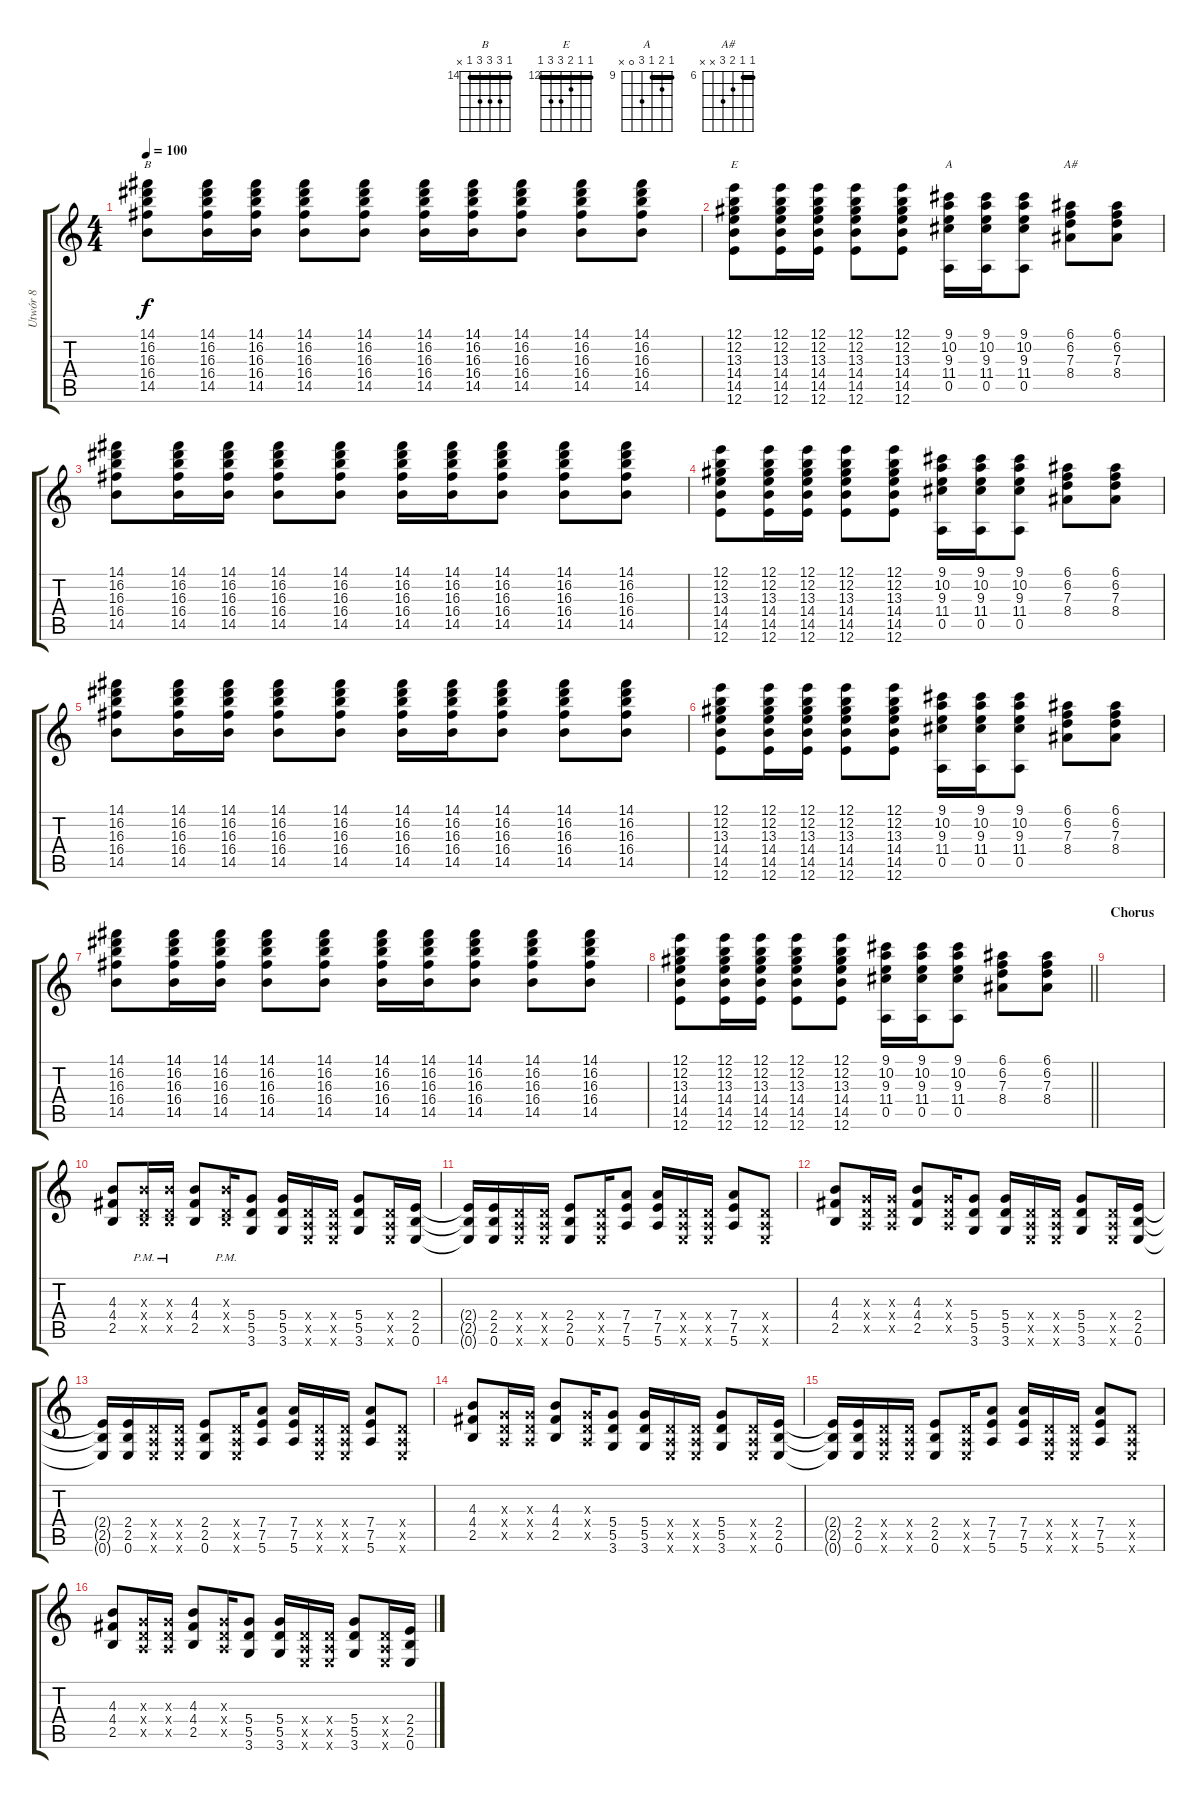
\track ("Utwór 8" "Utwór 8") {instrument acousticguitarsteel}
\staff {score tabs}
\tuning (E4 B3 G3 D3 A2 E2) {hide}
\chord ("B" 14 16 16 16 14 x) {firstfret 14 barre 14}
\chord ("E" 12 12 13 14 14 12) {firstfret 12 barre 12}
\chord ("A" 9 10 9 11 0 x) {firstfret 9 barre 9}
\chord ("A#" 6 6 7 8 x x) {firstfret 6 barre 6}
\ts (4 4)
\tempo 100
\clef g2
\ks c
(14.1 16.2 16.3 16.4 14.5).8{ch "B" dy f volume 1} (14.1 16.2 16.3 16.4 14.5).16 (14.1 16.2 16.3 16.4 14.5).16 (14.1 16.2 16.3 16.4 14.5).8 (14.1 16.2 16.3 16.4 14.5).8 (14.1 16.2 16.3 16.4 14.5).16 (14.1 16.2 16.3 16.4 14.5).16 (14.1 16.2 16.3 16.4 14.5).8 (14.1 16.2 16.3 16.4 14.5).8 (14.1 16.2 16.3 16.4 14.5).8 |
(12.1 12.2 13.3 14.4 14.5 12.6).8{ch "E"} (12.1 12.2 13.3 14.4 14.5 12.6).16 (12.1 12.2 13.3 14.4 14.5 12.6).16 (12.1 12.2 13.3 14.4 14.5 12.6).8 (12.1 12.2 13.3 14.4 14.5 12.6).8 (9.1 10.2 9.3 11.4 0.5).16{ch "A"} (9.1 10.2 9.3 11.4 0.5).16 (9.1 10.2 9.3 11.4 0.5).8 (6.1 6.2 7.3 8.4).8{ch "A#"} (6.1 6.2 7.3 8.4).8 |
(14.1 16.2 16.3 16.4 14.5).8 (14.1 16.2 16.3 16.4 14.5).16 (14.1 16.2 16.3 16.4 14.5).16 (14.1 16.2 16.3 16.4 14.5).8 (14.1 16.2 16.3 16.4 14.5).8 (14.1 16.2 16.3 16.4 14.5).16 (14.1 16.2 16.3 16.4 14.5).16 (14.1 16.2 16.3 16.4 14.5).8 (14.1 16.2 16.3 16.4 14.5).8 (14.1 16.2 16.3 16.4 14.5).8 |
(12.1 12.2 13.3 14.4 14.5 12.6).8 (12.1 12.2 13.3 14.4 14.5 12.6).16 (12.1 12.2 13.3 14.4 14.5 12.6).16 (12.1 12.2 13.3 14.4 14.5 12.6).8 (12.1 12.2 13.3 14.4 14.5 12.6).8 (9.1 10.2 9.3 11.4 0.5).16 (9.1 10.2 9.3 11.4 0.5).16 (9.1 10.2 9.3 11.4 0.5).8 (6.1 6.2 7.3 8.4).8 (6.1 6.2 7.3 8.4).8 |
(14.1 16.2 16.3 16.4 14.5).8 (14.1 16.2 16.3 16.4 14.5).16 (14.1 16.2 16.3 16.4 14.5).16 (14.1 16.2 16.3 16.4 14.5).8 (14.1 16.2 16.3 16.4 14.5).8 (14.1 16.2 16.3 16.4 14.5).16 (14.1 16.2 16.3 16.4 14.5).16 (14.1 16.2 16.3 16.4 14.5).8 (14.1 16.2 16.3 16.4 14.5).8 (14.1 16.2 16.3 16.4 14.5).8 |
(12.1 12.2 13.3 14.4 14.5 12.6).8 (12.1 12.2 13.3 14.4 14.5 12.6).16 (12.1 12.2 13.3 14.4 14.5 12.6).16 (12.1 12.2 13.3 14.4 14.5 12.6).8 (12.1 12.2 13.3 14.4 14.5 12.6).8 (9.1 10.2 9.3 11.4 0.5).16 (9.1 10.2 9.3 11.4 0.5).16 (9.1 10.2 9.3 11.4 0.5).8 (6.1 6.2 7.3 8.4).8 (6.1 6.2 7.3 8.4).8 |
(14.1 16.2 16.3 16.4 14.5).8 (14.1 16.2 16.3 16.4 14.5).16 (14.1 16.2 16.3 16.4 14.5).16 (14.1 16.2 16.3 16.4 14.5).8 (14.1 16.2 16.3 16.4 14.5).8 (14.1 16.2 16.3 16.4 14.5).16 (14.1 16.2 16.3 16.4 14.5).16 (14.1 16.2 16.3 16.4 14.5).8 (14.1 16.2 16.3 16.4 14.5).8 (14.1 16.2 16.3 16.4 14.5).8 |
\barLineRight lightlight
(12.1 12.2 13.3 14.4 14.5 12.6).8 (12.1 12.2 13.3 14.4 14.5 12.6).16 (12.1 12.2 13.3 14.4 14.5 12.6).16 (12.1 12.2 13.3 14.4 14.5 12.6).8 (12.1 12.2 13.3 14.4 14.5 12.6).8 (9.1 10.2 9.3 11.4 0.5).16 (9.1 10.2 9.3 11.4 0.5).16 (9.1 10.2 9.3 11.4 0.5).8 (6.1 6.2 7.3 8.4).8 (6.1 6.2 7.3 8.4).8 |
\section ("" "Chorus")
|
(4.3 4.4 2.5).8 (4.3{pm x} 0.4{x} 2.5{pm x}).16 (4.3{pm x} 0.4{x} 2.5{pm x}).16 (4.3 4.4 2.5).8 (4.3{pm x} 0.4{x} 2.5{pm x}).16 (5.4 5.5 3.6).8 (5.4 5.5 3.6).16 (0.4{x} 0.5{x} 0.6{x}).16 (0.4{x} 0.5{x} 0.6{x}).16 (5.4 5.5 3.6).8 (0.4{x} 0.5{x} 0.6{x}).16 (2.4 2.5 0.6).16 |
(2.4{t} 2.5{t} 0.6{t}).16 (2.4 2.5 0.6).16 (0.4{x} 0.5{x} 0.6{x}).16 (0.4{x} 0.5{x} 0.6{x}).16 (2.4 2.5 0.6).8 (0.4{x} 0.5{x} 0.6{x}).16 (7.4 7.5 5.6).8 (7.4 7.5 5.6).16 (0.4{x} 0.5{x} 0.6{x}).16 (0.4{x} 0.5{x} 0.6{x}).16 (7.4 7.5 5.6).8 (0.4{x} 0.5{x} 0.6{x}).8 |
(4.3 4.4 2.5).8 (0.3{x} 0.4{x} 0.5{x}).16 (0.3{x} 0.4{x} 0.5{x}).16 (4.3 4.4 2.5).8 (0.3{x} 0.4{x} 0.5{x}).16 (5.4 5.5 3.6).8 (5.4 5.5 3.6).16 (0.4{x} 0.5{x} 0.6{x}).16 (0.4{x} 0.5{x} 0.6{x}).16 (5.4 5.5 3.6).8 (0.4{x} 0.5{x} 0.6{x}).16 (2.4 2.5 0.6).16 |
(2.4{t} 2.5{t} 0.6{t}).16 (2.4 2.5 0.6).16 (0.4{x} 0.5{x} 0.6{x}).16 (0.4{x} 0.5{x} 0.6{x}).16 (2.4 2.5 0.6).8 (0.4{x} 0.5{x} 0.6{x}).16 (7.4 7.5 5.6).8 (7.4 7.5 5.6).16 (0.4{x} 0.5{x} 0.6{x}).16 (0.4{x} 0.5{x} 0.6{x}).16 (7.4 7.5 5.6).8 (0.4{x} 0.5{x} 0.6{x}).8 |
(4.3 4.4 2.5).8 (0.3{x} 0.4{x} 0.5{x}).16 (0.3{x} 0.4{x} 0.5{x}).16 (4.3 4.4 2.5).8 (0.3{x} 0.4{x} 0.5{x}).16 (5.4 5.5 3.6).8 (5.4 5.5 3.6).16 (0.4{x} 0.5{x} 0.6{x}).16 (0.4{x} 0.5{x} 0.6{x}).16 (5.4 5.5 3.6).8 (0.4{x} 0.5{x} 0.6{x}).16 (2.4 2.5 0.6).16 |
(2.4{t} 2.5{t} 0.6{t}).16 (2.4 2.5 0.6).16 (0.4{x} 0.5{x} 0.6{x}).16 (0.4{x} 0.5{x} 0.6{x}).16 (2.4 2.5 0.6).8 (0.4{x} 0.5{x} 0.6{x}).16 (7.4 7.5 5.6).8 (7.4 7.5 5.6).16 (0.4{x} 0.5{x} 0.6{x}).16 (0.4{x} 0.5{x} 0.6{x}).16 (7.4 7.5 5.6).8 (0.4{x} 0.5{x} 0.6{x}).8 |
(4.3 4.4 2.5).8 (0.3{x} 0.4{x} 0.5{x}).16 (0.3{x} 0.4{x} 0.5{x}).16 (4.3 4.4 2.5).8 (0.3{x} 0.4{x} 0.5{x}).16 (5.4 5.5 3.6).8 (5.4 5.5 3.6).16 (0.4{x} 0.5{x} 0.6{x}).16 (0.4{x} 0.5{x} 0.6{x}).16 (5.4 5.5 3.6).8 (0.4{x} 0.5{x} 0.6{x}).16 (2.4 2.5 0.6).16
